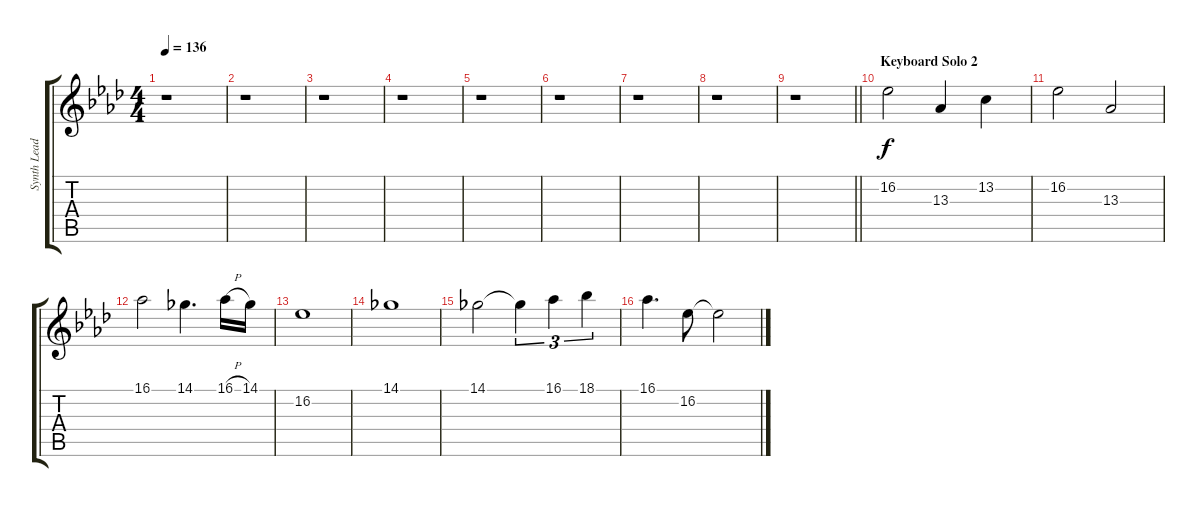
\track ("Synth Lead 1" "Synth Lead") {instrument lead1square}
\staff {score tabs}
\tuning (E4 B3 G3 D3 A2 E2) {hide}
\ts (4 4)
\tempo 136
\clef g2
\ks ab
r.1{dy f} |
r.1 |
r.1 |
r.1 |
r.1 |
r.1 |
r.1 |
r.1 |
\barLineRight lightlight
r.1 |
\section ("" "Keyboard Solo 2")
16.2.2 13.3.4 13.2.4 |
16.2.2 13.3.2 |
16.1.2 14.1.4{d} 16.1{h}.16 14.1.16 |
16.2.1 |
14.1.1 |
14.1.2 14.1{t}.4{tu (3 2)} 16.1.4{tu (3 2)} 18.1.4{tu (3 2)} |
16.1.4{d} 16.2.8 16.2{t}.2
